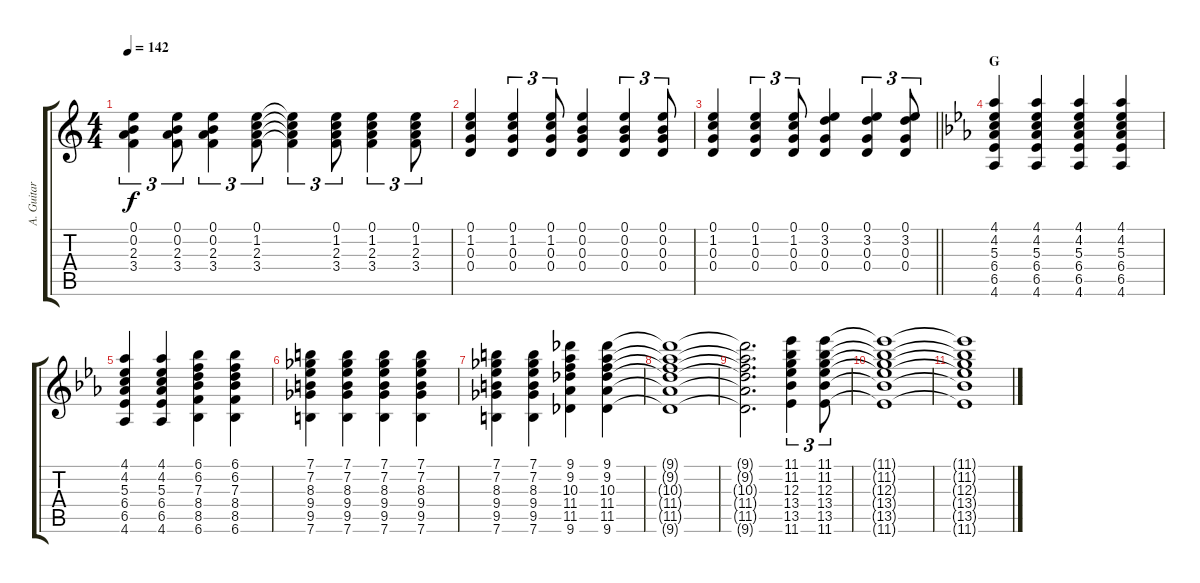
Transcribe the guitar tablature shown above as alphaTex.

\track ("A. Guitar" "A. Guitar") {instrument acousticguitarsteel}
\staff {score tabs}
\tuning (E4 B3 G3 D3 A2 E2) {hide}
\ts (4 4)
\tempo 142
\clef g2
\ks c
(0.1 0.2 2.3 3.4).4{tu (3 2) dy f} (0.1 0.2 2.3 3.4).8{tu (3 2)} (0.1 0.2 2.3 3.4).4{tu (3 2)} (0.1 1.2 2.3 3.4).8{tu (3 2)} (0.1{t} 1.2{t} 2.3{t} 3.4{t}).4{tu (3 2)} (0.1 1.2 2.3 3.4).8{tu (3 2)} (0.1 1.2 2.3 3.4).4{tu (3 2)} (0.1 1.2 2.3 3.4).8{tu (3 2)} |
(0.1 1.2 0.3 0.4).4 (0.1 1.2 0.3 0.4).4{tu (3 2)} (0.1 1.2 0.3 0.4).8{tu (3 2)} (0.1 0.2 0.3 0.4).4 (0.1 0.2 0.3 0.4).4{tu (3 2)} (0.1 0.2 0.3 0.4).8{tu (3 2)} |
\barLineRight lightlight
(0.1 1.2 0.3 0.4).4 (0.1 1.2 0.3 0.4).4{tu (3 2)} (0.1 1.2 0.3 0.4).8{tu (3 2)} (0.1 3.2 0.3 0.4).4 (0.1 3.2 0.3 0.4).4{tu (3 2)} (0.1 3.2 0.3 0.4).8{tu (3 2)} |
\section ("" "G")
\ks eb
(4.1 4.2 5.3 6.4 6.5 4.6).4 (4.1 4.2 5.3 6.4 6.5 4.6).4 (4.1 4.2 5.3 6.4 6.5 4.6).4 (4.1 4.2 5.3 6.4 6.5 4.6).4 |
(4.1 4.2 5.3 6.4 6.5 4.6).4 (4.1 4.2 5.3 6.4 6.5 4.6).4 (6.1 6.2 7.3 8.4 8.5 6.6).4 (6.1 6.2 7.3 8.4 8.5 6.6).4 |
(7.1 7.2 8.3 9.4 9.5 7.6).4 (7.1 7.2 8.3 9.4 9.5 7.6).4 (7.1 7.2 8.3 9.4 9.5 7.6).4 (7.1 7.2 8.3 9.4 9.5 7.6).4 |
(7.1 7.2 8.3 9.4 9.5 7.6).4 (7.1 7.2 8.3 9.4 9.5 7.6).4 (9.1 9.2 10.3 11.4 11.5 9.6).4 (9.1 9.2 10.3 11.4 11.5 9.6).4 |
(9.1{t} 9.2{t} 10.3{t} 11.4{t} 11.5{t} 9.6{t}).1 |
(9.1{t} 9.2{t} 10.3{t} 11.4{t} 11.5{t} 9.6{t}).2{d} (11.1 11.2 12.3 13.4 13.5 11.6).4{tu (3 2)} (11.1 11.2 12.3 13.4 13.5 11.6).8{tu (3 2)} |
(11.1{t} 11.2{t} 12.3{t} 13.4{t} 13.5{t} 11.6{t}).1 |
(11.1{t} 11.2{t} 12.3{t} 13.4{t} 13.5{t} 11.6{t}).1
